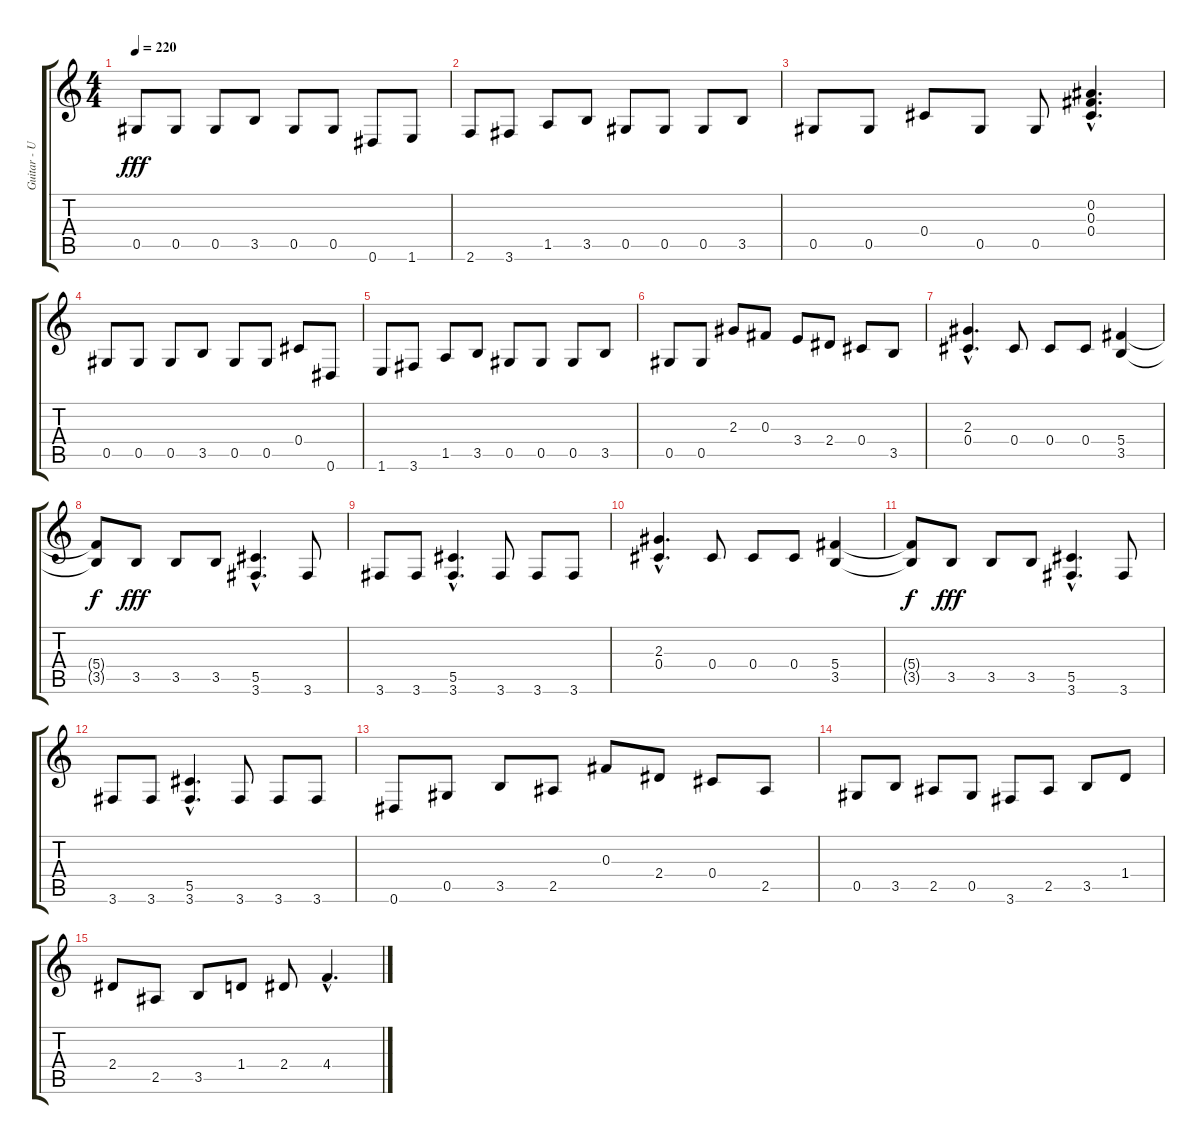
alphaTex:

\track ("Guitar - Uriy Melisov" "Guitar - U") {instrument distortionguitar}
\staff {score tabs}
\tuning (Eb4 Bb3 Gb3 Db3 Ab2 Eb2) {hide}
\ts (4 4)
\tempo 220
\clef g2
\ks c
0.5.8{dy fff} 0.5.8 0.5.8 3.5.8 0.5.8 0.5.8 0.6.8 1.6.8 |
2.6.8 3.6.8 1.5.8 3.5.8 0.5.8 0.5.8 0.5.8 3.5.8 |
0.5.8 0.5.8 0.4.8 0.5.8 0.5.8 (0.2{hac} 0.3{hac} 0.4{hac}).4{d} |
0.5.8 0.5.8 0.5.8 3.5.8 0.5.8 0.5.8 0.4.8 0.6.8 |
1.6.8 3.6.8 1.5.8 3.5.8 0.5.8 0.5.8 0.5.8 3.5.8 |
0.5.8 0.5.8 2.3.8 0.3.8 3.4.8 2.4.8 0.4.8 3.5.8 |
(2.3{hac} 0.4{hac}).4{d} 0.4.8 0.4.8 0.4.8 (5.4 3.5).4 |
(5.4{t} 3.5{t}).8{dy f} 3.5.8{dy fff} 3.5.8 3.5.8 (5.5{hac} 3.6{hac}).4{d} 3.6.8 |
3.6.8 3.6.8 (5.5{hac} 3.6{hac}).4{d} 3.6.8 3.6.8 3.6.8 |
(2.3{hac} 0.4{hac}).4{d} 0.4.8 0.4.8 0.4.8 (5.4 3.5).4 |
(5.4{t} 3.5{t}).8{dy f} 3.5.8{dy fff} 3.5.8 3.5.8 (5.5{hac} 3.6{hac}).4{d} 3.6.8 |
3.6.8 3.6.8 (5.5{hac} 3.6{hac}).4{d} 3.6.8 3.6.8 3.6.8 |
0.6.8 0.5.8 3.5.8 2.5.8 0.3.8 2.4.8 0.4.8 2.5.8 |
0.5.8 3.5.8 2.5.8 0.5.8 3.6.8 2.5.8 3.5.8 1.4.8 |
2.4.8 2.5.8 3.5.8 1.4.8 2.4.8 4.4{hac}.4{d}
